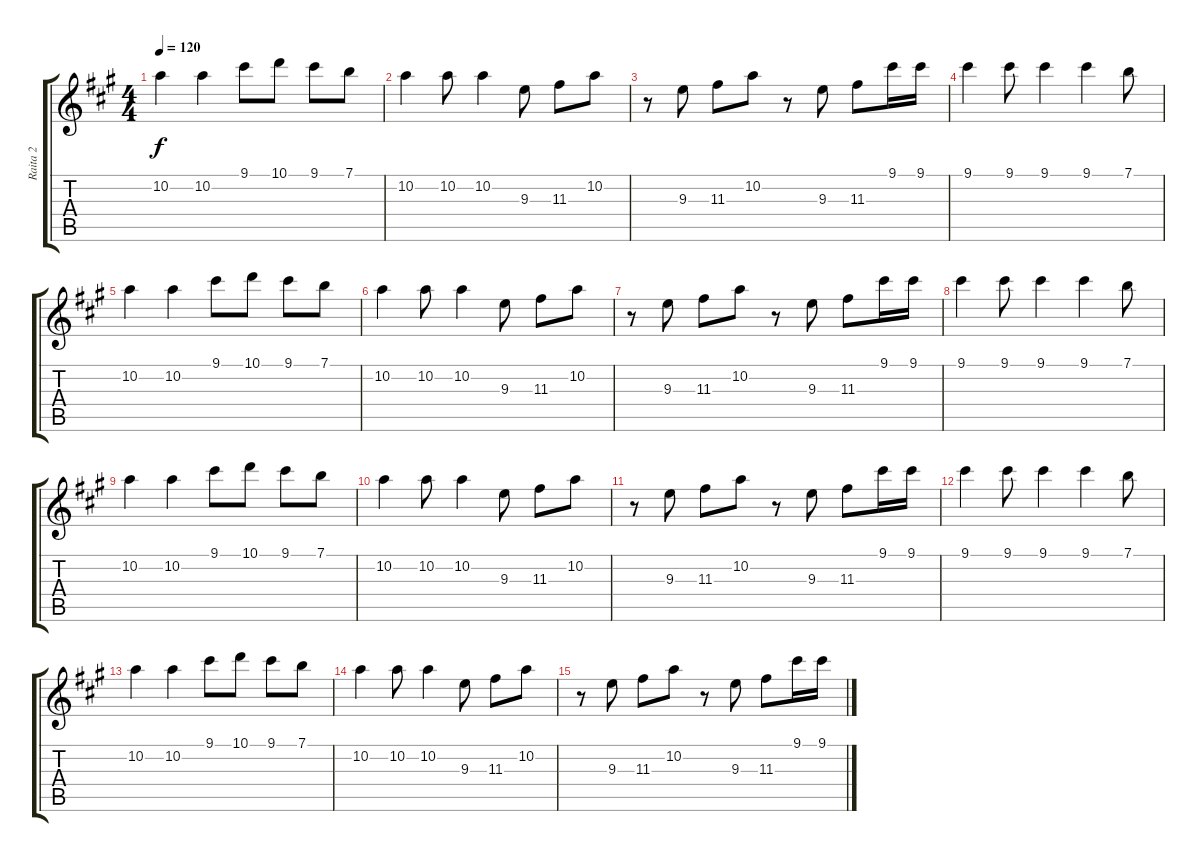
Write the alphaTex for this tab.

\track ("Raita 2" "Raita 2") {instrument banjo}
\staff {score tabs}
\tuning (E4 B3 G3 D3 A2 E2) {hide}
\displaytranspose 12
\ts (4 4)
\tempo 120
\clef g2
\ks f#minor
10.2.4{dy f} 10.2.4 9.1.8 10.1.8 9.1.8 7.1.8 |
10.2.4 10.2.8 10.2.4 9.3.8 11.3.8 10.2.8 |
r.8 9.3.8 11.3.8 10.2.8 r.8 9.3.8 11.3.8 9.1.16 9.1.16 |
9.1.4 9.1.8 9.1.4 9.1.4 7.1.8 |
10.2.4 10.2.4 9.1.8 10.1.8 9.1.8 7.1.8 |
10.2.4 10.2.8 10.2.4 9.3.8 11.3.8 10.2.8 |
r.8 9.3.8 11.3.8 10.2.8 r.8 9.3.8 11.3.8 9.1.16 9.1.16 |
9.1.4{volume 5} 9.1.8 9.1.4 9.1.4 7.1.8 |
10.2.4 10.2.4 9.1.8 10.1.8 9.1.8 7.1.8 |
10.2.4 10.2.8 10.2.4 9.3.8 11.3.8 10.2.8 |
r.8 9.3.8 11.3.8 10.2.8 r.8 9.3.8 11.3.8 9.1.16 9.1.16 |
9.1.4{volume 0} 9.1.8 9.1.4 9.1.4 7.1.8 |
10.2.4 10.2.4 9.1.8 10.1.8 9.1.8 7.1.8 |
10.2.4 10.2.8 10.2.4 9.3.8 11.3.8 10.2.8 |
r.8 9.3.8 11.3.8 10.2.8 r.8 9.3.8 11.3.8 9.1.16 9.1.16
